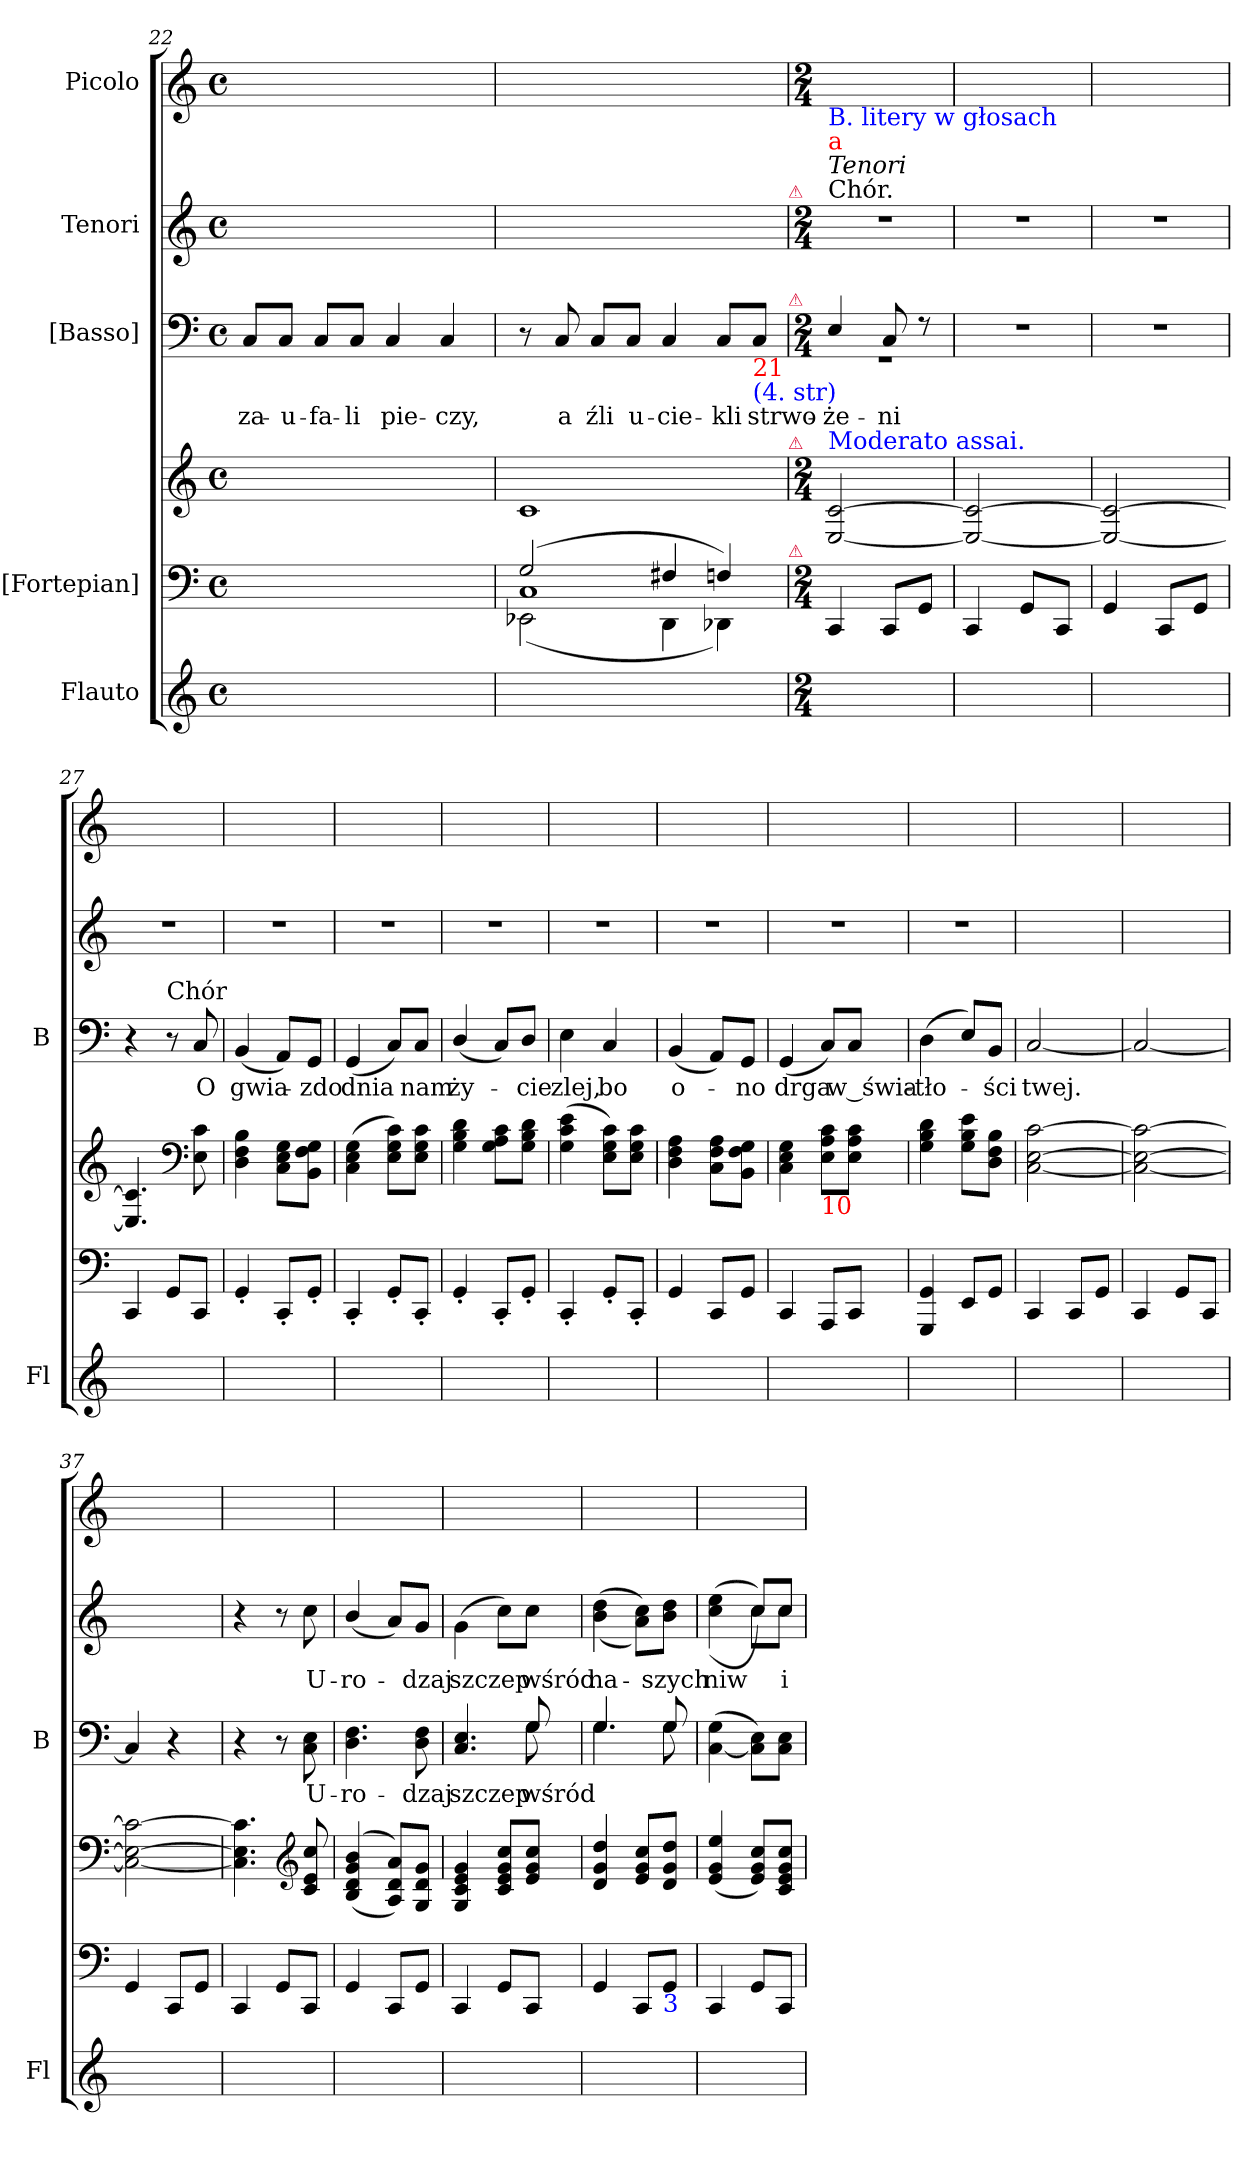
**kern	**kern	**kern	**kern	**text	**kern	**text	**kern
*part5	*part4	*part4	*part3	*part3	*part2	*part2	*part1
*staff6	*staff5	*staff4	*staff3	*staff3	*staff2	*staff2	*staff1
*I"Flauto	*I"[Fortepian]	*	*I"[Basso]	*	*I"Tenori	*	*I"Picolo
*I'Fl	*	*	*I'B	*	*	*	*
*clefG2	*clefF4	*clefG2	*clefF4	*	*clefG2	*	*clefG2
*	*	*	*	*	*ITrd8c12	*	*
*k[]	*k[]	*k[]	*k[]	*	*k[]	*	*k[]
*M4/4	*M4/4	*M4/4	*M4/4	*	*M4/4	*	*M4/4
*met(c)	*met(c)	*met(c)	*met(c)	*	*met(c)	*	*met(c)
=22	=22	=22	=22	=22	=22	=22	=22
1ryy	1ryy	1ryy	8C/L	za-	1ryy	.	1ryy
.	.	.	8C/J	-u-	.	.	.
.	.	.	8C/L	-fa-	.	.	.
.	.	.	8C/J	-li	.	.	.
.	.	.	4C/	pie-	.	.	.
.	.	.	4C/	-czy,	.	.	.
=23	=23	=23	=23	=23	=23	=23	=23
*	*^	*	*	*	*	*	*
*	*	*^	*	*	*	*	*	*
1ryy	(>2G/	(<2EE-X\	1C	1c	8r	.	1ryy	.	1ryy
.	.	.	.	.	8C/	a	.	.	.
.	.	.	.	.	8C/L	źli	.	.	.
.	.	.	.	.	8C/J	u-	.	.	.
.	4F#X/	4DD\	.	.	4C/	-cie-	.	.	.
.	4Fn/)	4DD-X\)	.	.	8C/L	-kli	.	.	.
!	!	!	!	!	!LO:TX:b:color=red:t=21	!	!	!	!
!	!	!	!	!	!LO:TX:b:color=blue:t=(4. str)	!	!	!	!
.	.	.	.	.	8C/J	strwo-	.	.	.
*	*v	*v	*v	*	*	*	*	*	*
!	!	!	!	!	!LO:TX:a:color=crimson:t=⚠	!	!
!	!	!	!LO:TX:a:color=crimson:t=⚠	!	!	!	!
!	!	!LO:TX:a:color=crimson:t=⚠	!	!	!	!	!
!	!LO:TX:a:color=crimson:t=⚠	!	!	!	!	!	!
=24	=24	=24	=24	=24	=24	=24	=24
*M2/4	*M2/4	*M2/4	*M2/4	*	*M2/4	*	*M2/4
*	*	*	*^	*	*	*	*
!	!	!	!	!	!	!LO:TX:a:t=Chór.	!	!
!	!	!	!	!	!	!LO:TX:a:i:t=Tenori	!	!
!	!	!	!	!	!	!LO:TX:a:color=red:t=a	!	!
!	!	!	!	!	!	!LO:TX:a:color=blue:t=B. litery w głosach	!	!
!	!	!LO:TX:a:color=blue:t=Moderato assai.	!	!	!	!	!	!
2ryy	4CC/	[>2E/ [>2c/	4E/	2r	-że-	2r	.	2ryy
.	8CC/L	.	8C/	.	-ni	.	.	.
.	8GG/J	.	8r	.	.	.	.	.
*	*	*	*v	*v	*	*	*	*
=25	=25	=25	=25	=25	=25	=25	=25
2ryy	4CC/	2E_>/ 2c_>/	2r	.	2r	.	2ryy
.	8GG/L	.	.	.	.	.	.
.	8CC/J	.	.	.	.	.	.
=26	=26	=26	=26	=26	=26	=26	=26
2ryy	4GG/	2E_/ 2c_/	2r	.	2r	.	2ryy
.	8CC/L	.	.	.	.	.	.
.	8GG/J	.	.	.	.	.	.
=27	=27	=27	=27	=27	=27	=27	=27
2ryy	4CC/	4.E]/ 4.c]/	4r	.	2r	.	2ryy
!	!	!	!LO:TX:a:t=Chór	!	!	!	!
.	8GG/L	.	8r	.	.	.	.
*	*	*clefF4	*	*	*	*	*
.	8CC/J	8E\ 8c\	8C/	O	.	.	.
=28	=28	=28	=28	=28	=28	=28	=28
2ryy	4GG'/	4D\ 4F\ 4B\	(4BB/	gwia-	2r	.	2ryy
.	8CC'/L	8C\ 8E\ 8G\L	8AA/L)	.	.	.	.
.	8GG'/J	8BB\ 8F\ 8G\J	8GG/J	-zdo	.	.	.
=29	=29	=29	=29	=29	=29	=29	=29
2ryy	4CC'/	(4C\ 4E\ 4G\	(4GG/	dnia	2r	.	2ryy
.	8GG'/L	8E\ 8G\ 8c\L)	8C/L)	.	.	.	.
.	8CC'/J	8E\ 8G\ 8c\J	8C/J	nam	.	.	.
=30	=30	=30	=30	=30	=30	=30	=30
2ryy	4GG'/	4G\ 4B\ 4d\	(4D/	ży-	2r	.	2ryy
.	8CC'/L	8G\ 8A\ 8c\L	8C/L)	.	.	.	.
.	8GG'/J	8G\ 8B\ 8d\J	8D/J	-cie	.	.	.
=31	=31	=31	=31	=31	=31	=31	=31
2ryy	4CC'/	(4G\ 4c\ 4e\	4E\	zlej,	2r	.	2ryy
.	8GG'/L	8E\ 8G\ 8c\L)	4C/	bo	.	.	.
.	8CC'/J	8E\ 8G\ 8c\J	.	.	.	.	.
=32	=32	=32	=32	=32	=32	=32	=32
2ryy	4GG/	4D\ 4F\ 4A\	(4BB/	o-	2r	.	2ryy
.	8CC/L	8C\ 8F\ 8A\L	8AA/L)	.	.	.	.
.	8GG/J	8BB\ 8F\ 8G\J	8GG/J	-no	.	.	.
=33	=33	=33	=33	=33	=33	=33	=33
2ryy	4CC/	4C\ 4E\ 4G\	(4GG/	drga	2r	.	2ryy
!	!	!LO:TX:b:color=red:t=10	!	!	!	!	!
.	8AAA/L	8E\ 8A\ 8c\L	8C/L)	.	.	.	.
.	8CC/J	8E\ 8A\ 8c\J	8C/J	w_świa-	.	.	.
=34	=34	=34	=34	=34	=34	=34	=34
2ryy	4GGG/ 4GG/	4G\ 4B\ 4d\	(4D\	-tło-	2r	.	2ryy
.	8EE/L	8G\ 8B\ 8e\L	8E/L)	.	.	.	.
.	8GG/J	8D\ 8F\ 8B\J	8BB/J	-ści	.	.	.
=35	=35	=35	=35	=35	=35	=35	=35
2ryy	4CC/	[2C\ [2E\ [2c\	[2C/	twej.	2ryy	.	2ryy
.	8CC/L	.	.	.	.	.	.
.	8GG/J	.	.	.	.	.	.
=36	=36	=36	=36	=36	=36	=36	=36
2ryy	4CC/	2C_\ 2E_\ 2c_\	2C/_	.	2ryy	.	2ryy
.	8GG/L	.	.	.	.	.	.
.	8CC/J	.	.	.	.	.	.
=37	=37	=37	=37	=37	=37	=37	=37
2ryy	4GG/	2C_\ 2E_\ 2c_\	4C/]	.	2ryy	.	2ryy
.	8CC/L	.	4r	.	.	.	.
.	8GG/J	.	.	.	.	.	.
=38	=38	=38	=38	=38	=38	=38	=38
2ryy	4CC/	4.C]\ 4.E]\ 4.c]\	4r	.	4r	.	2ryy
.	8GG/L	.	8r	.	8r	.	.
*	*	*clefG2	*	*	*	*	*
.	8CC/J	8c/ 8e/ 8cc/	8C\ 8E\	U-	8c\	U-	.
=39	=39	=39	=39	=39	=39	=39	=39
!	!	!	!	!LO:LY:i	!	!	!
2ryy	4GG/	(<(>4B/ 4d/ 4g/ 4b/	4.D\ 4.F\	-ro-	(4B/	-ro-	2ryy
.	8CC/L	8A/ 8d/ 8a/L))	.	.	8A/L)	.	.
!	!	!	!	!LO:LY:i	!	!	!
.	8GG/J	8G/ 8d/ 8g/J	8D\ 8F\	-dzaj	8G/J	-dzaj	.
=40	=40	=40	=40	=40	=40	=40	=40
!	!	!	!	!LO:LY:i	!	!	!
*	*	*	*^	*	*	*	*
2ryy	4CC/	4G/ 4c/ 4e/ 4g/	4.C/ 4.E/	4.ryy	szczep	(4G\	szczep	2ryy
.	8GG/L	8c/ 8e/ 8g/ 8cc/L	.	.	.	8c\L)	.	.
!	!	!	!	!	!LO:LY:i	!	!	!
.	8CC/J	8e/ 8g/ 8cc/J	8G/	8G\	wśród	8c\J	wśród	.
=41	=41	=41	=41	=41	=41	=41	=41	=41
2ryy	4GG/	4d/ 4g/ 4dd/	4.G/	4.G\	.	(>(>4B\ 4d\	na-	2ryy
.	8CC/L	8e/ 8g/ 8cc/L	.	.	.	8A\ 8c\L))	.	.
!	!LO:TX:b:color=blue:t=3	!	!	!	!	!	!	!
.	8GG/J	8d/ 8g/ 8dd/J	8G/	8G\	.	8B\ 8d\J	-szych	.
*	*	*	*v	*v	*	*	*	*
=42	=42	=42	=42	=42	=42	=42	=42
*	*	*	*	*	*^	*	*
2ryy	4CC/	(>4e/ 4g/ 4ee/	([4C\ 4G\	.	(<(>4c\ 4e\	4ryy	niw	2ryy
.	8GG/L	8e/ 8g/ 8cc/L)	8C]\ 8E\L)	.	8c/L))	8c\L	.	.
.	8CC/J	8c/ 8e/ 8g/ 8cc/J	8C\ 8E\J	.	8c/J	8c\J	i	.
*	*	*	*	*	*v	*v	*	*
=	=	=	=	=	=	=	=
*-	*-	*-	*-	*-	*-	*-	*-
